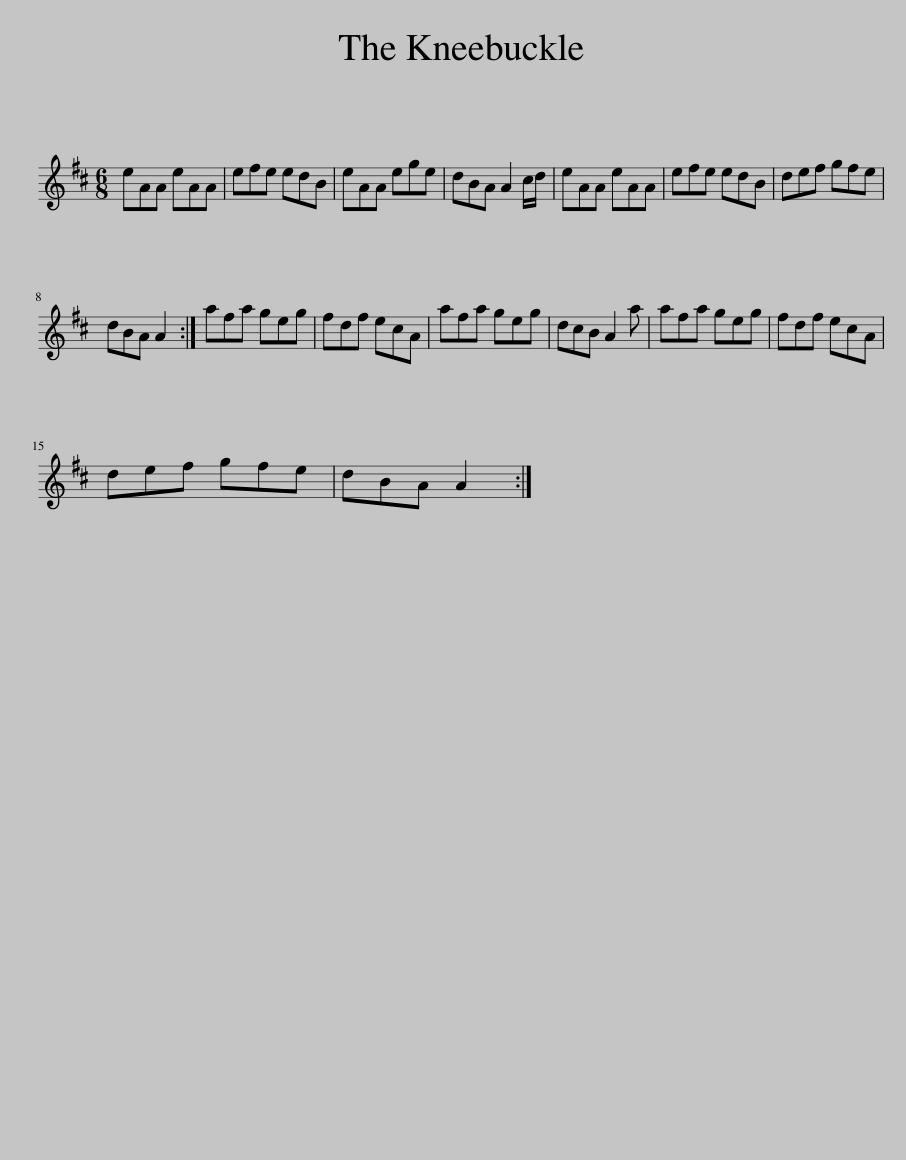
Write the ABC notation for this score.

X:1
L:1/8
M:6/8
I:linebreak $
K:D
V:1 treble
V:1
 eAA eAA | efe edB | eAA ege | dBA A2 c/d/ | eAA eAA | %5
 efe edB | def gfe |$ dBA A2 :| afa geg | fdf ecA | %10
 afa geg | dcB A2 a | afa geg | fdf ecA |$ def gfe | %15
 dBA A2 :| %16
